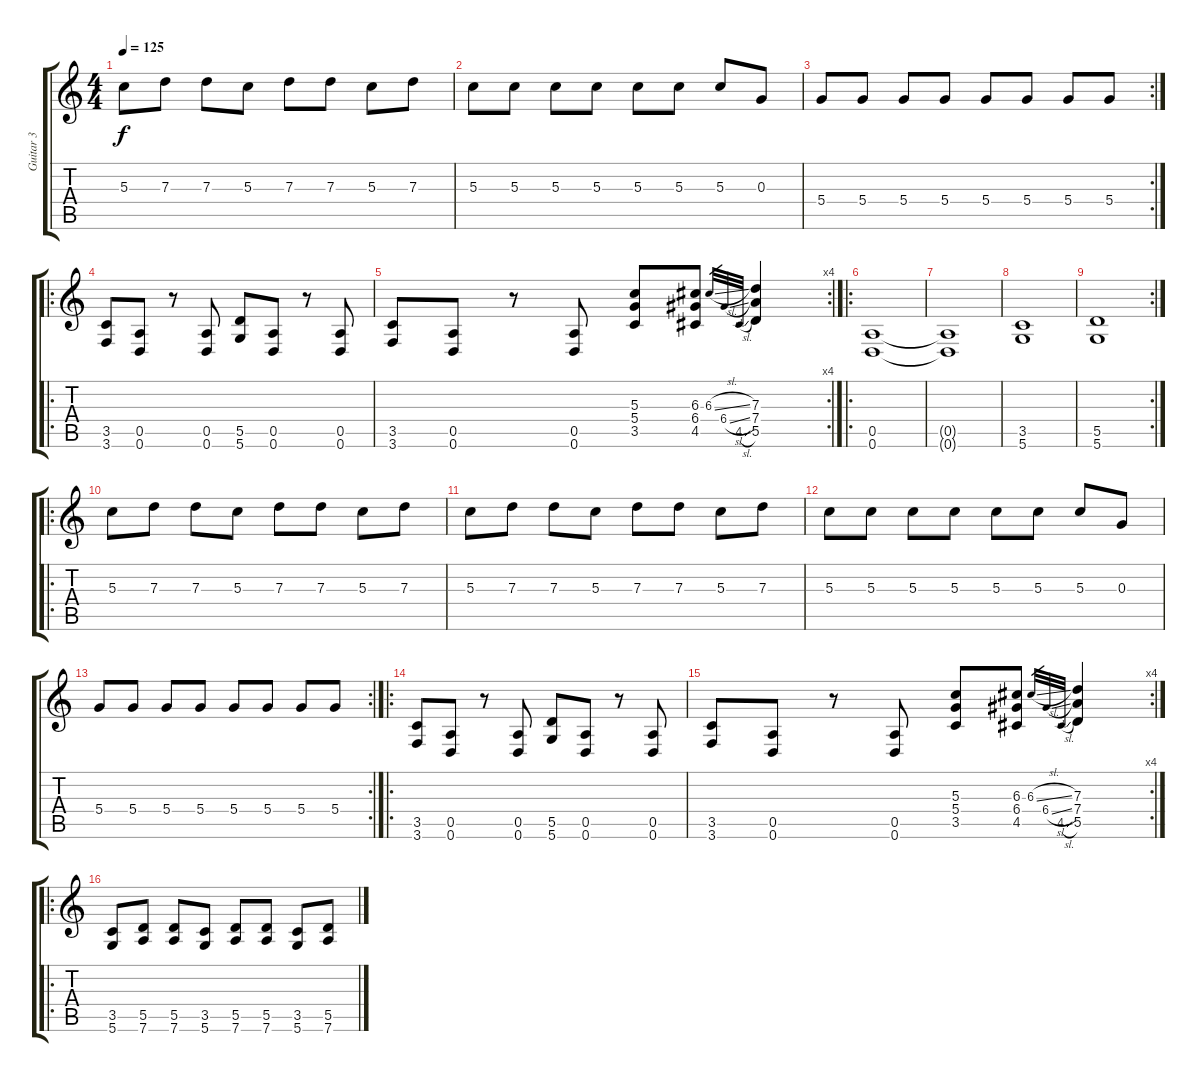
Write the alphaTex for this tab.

\track ("Guitar 3" "Guitar 3") {instrument distortionguitar}
\staff {score tabs}
\tuning (E4 B3 G3 D3 A2 D2) {hide}
\ts (4 4)
\tempo 125
\clef g2
\ks c
5.3.8{dy f} 7.3.8 7.3.8 5.3.8 7.3.8 7.3.8 5.3.8 7.3.8 |
5.3.8 5.3.8 5.3.8 5.3.8 5.3.8 5.3.8 5.3.8 0.3.8 |
\rc 2
5.4.8 5.4.8 5.4.8 5.4.8 5.4.8 5.4.8 5.4.8 5.4.8 |
\ro
(3.5 3.6).8 (0.5 0.6).8 r.8 (0.5 0.6).8 (5.5 5.6).8 (0.5 0.6).8 r.8 (0.5 0.6).8 |
\rc 4
(3.5 3.6).8 (0.5 0.6).8 r.8 (0.5 0.6).8 (5.3 5.4 3.5).8 (6.3 6.4 4.5).8 6.3{sl}.32{gr} 6.4{sl}.32{gr} 4.5{sl}.32{gr} (7.3 7.4 5.5).4 |
\ro
(0.5 0.6).1 |
(0.5{t} 0.6{t}).1 |
(3.5 5.6).1 |
\rc 2
(5.5 5.6).1 |
\ro
5.3.8 7.3.8 7.3.8 5.3.8 7.3.8 7.3.8 5.3.8 7.3.8 |
5.3.8 7.3.8 7.3.8 5.3.8 7.3.8 7.3.8 5.3.8 7.3.8 |
5.3.8 5.3.8 5.3.8 5.3.8 5.3.8 5.3.8 5.3.8 0.3.8 |
\rc 2
5.4.8 5.4.8 5.4.8 5.4.8 5.4.8 5.4.8 5.4.8 5.4.8 |
\ro
(3.5 3.6).8 (0.5 0.6).8 r.8 (0.5 0.6).8 (5.5 5.6).8 (0.5 0.6).8 r.8 (0.5 0.6).8 |
\rc 4
(3.5 3.6).8 (0.5 0.6).8 r.8 (0.5 0.6).8 (5.3 5.4 3.5).8 (6.3 6.4 4.5).8 6.3{sl}.32{gr} 6.4{sl}.32{gr} 4.5{sl}.32{gr} (7.3 7.4 5.5).4 |
\ro
(3.5 5.6).8 (5.5 7.6).8 (5.5 7.6).8 (3.5 5.6).8 (5.5 7.6).8 (5.5 7.6).8 (3.5 5.6).8 (5.5 7.6).8
